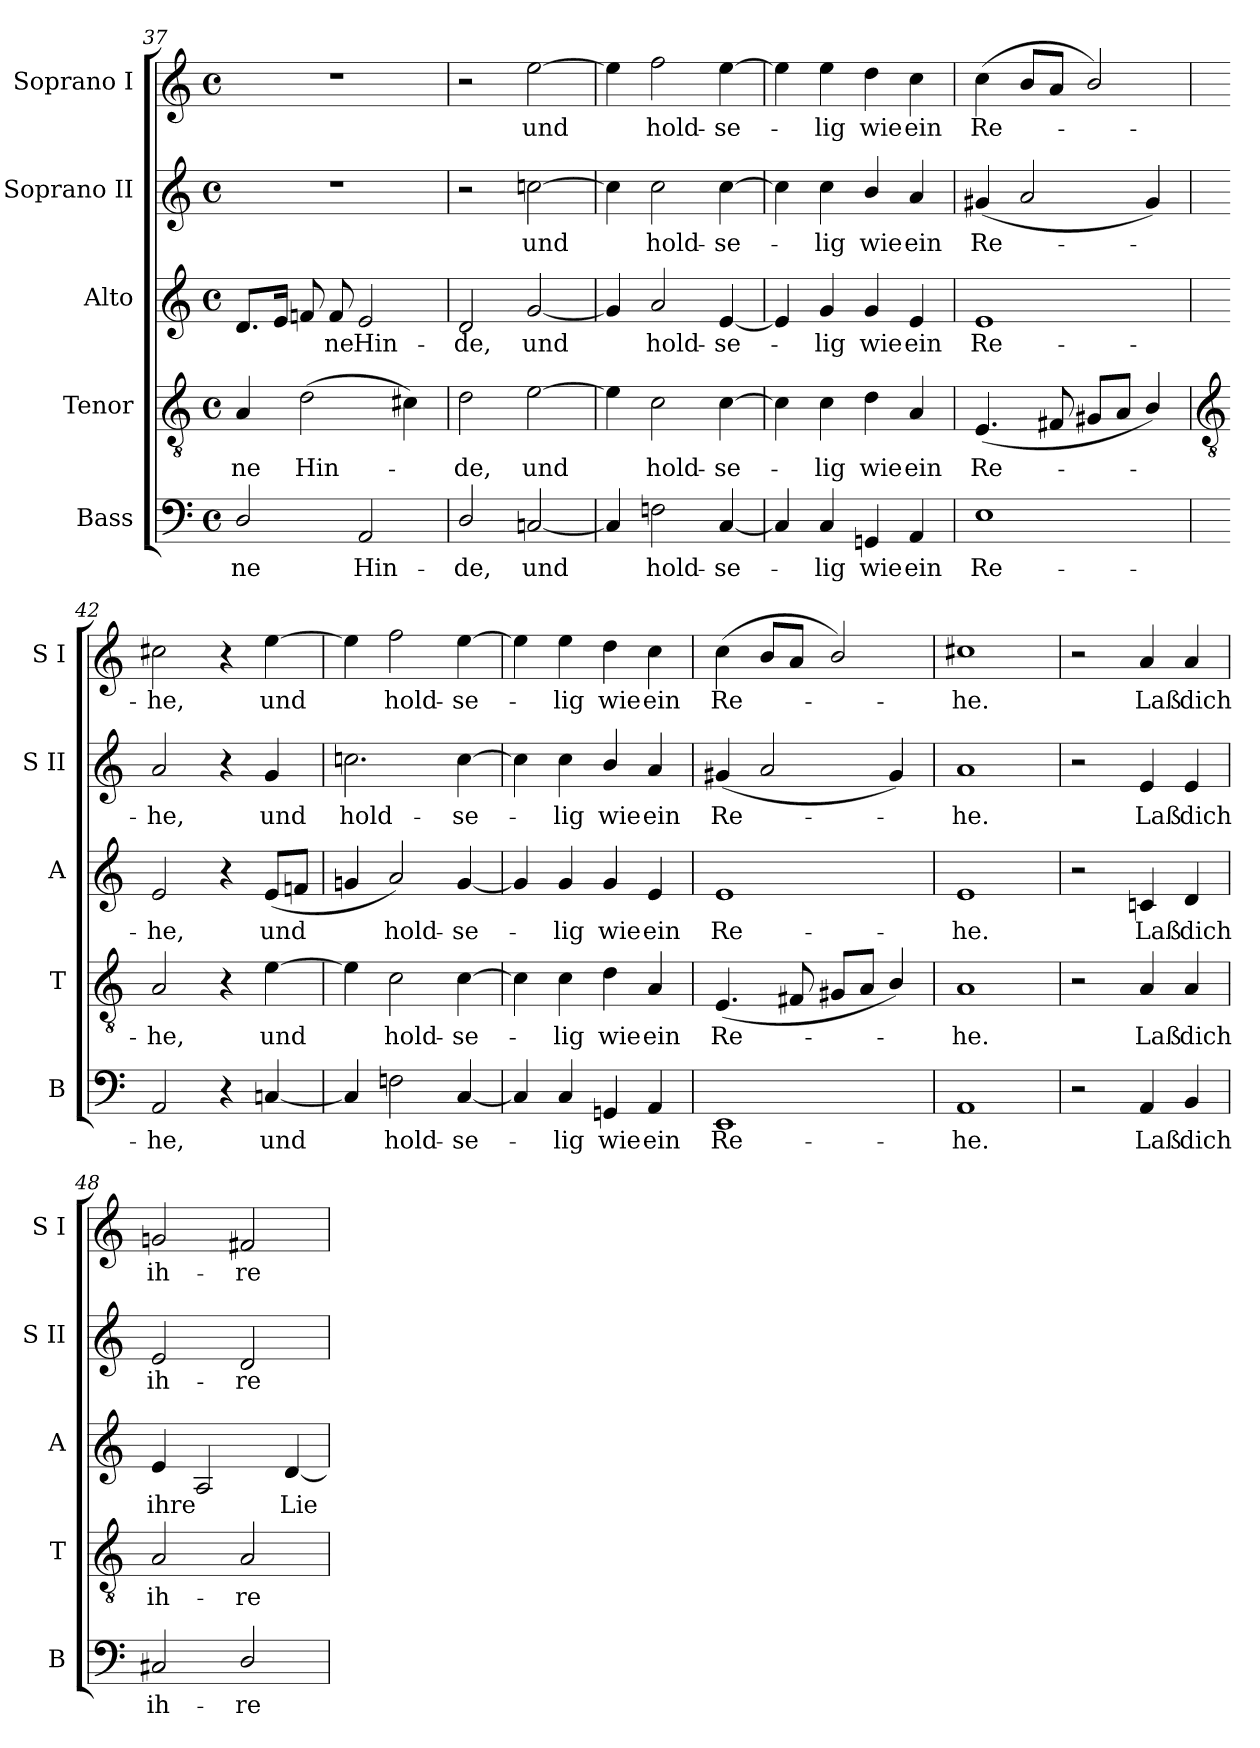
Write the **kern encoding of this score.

**kern	**text	**kern	**text	**kern	**text	**kern	**text	**kern	**text
*part5	*part5	*part4	*part4	*part3	*part3	*part2	*part2	*part1	*part1
*staff5	*staff5	*staff4	*staff4	*staff3	*staff3	*staff2	*staff2	*staff1	*staff1
*I"Bass	*	*I"Tenor	*	*I"Alto	*	*I"Soprano II	*	*I"Soprano I	*
*I'B	*	*I'T	*	*I'A	*	*I'S II	*	*I'S I	*
*clefF4	*	*clefGv2	*	*clefG2	*	*clefG2	*	*clefG2	*
*k[]	*	*k[]	*	*k[]	*	*k[]	*	*k[]	*
*C:	*	*C:	*	*C:	*	*C:	*	*C:	*
*M4/4	*	*M4/4	*	*M4/4	*	*M4/4	*	*M4/4	*
*met(c)	*	*met(c)	*	*met(c)	*	*met(c)	*	*met(c)	*
=37	=37	=37	=37	=37	=37	=37	=37	=37	=37
!	!LO:LY:b	!	!LO:LY:b	!	!	!	!	!	!
2D/	-ne	4A	ne	8.dL	.	1r	.	1r	.
.	.	.	.	16eJ	.	.	.	.	.
!	!	!	!LO:LY:b	!	!	!	!	!	!
.	.	(>2d	Hin-	8fn	.	.	.	.	.
!	!	!	!	!	!LO:LY:b	!	!	!	!
.	.	.	.	8f	ne	.	.	.	.
!	!LO:LY:b	!	!	!	!LO:LY:b	!	!	!	!
2AA	Hin-	.	.	2e	Hin-	.	.	.	.
.	.	4c#X)	.	.	.	.	.	.	.
=38	=38	=38	=38	=38	=38	=38	=38	=38	=38
!	!LO:LY:b	!	!LO:LY:b	!	!LO:LY:b	!	!	!	!
2D/	-de,	2d	de,	2d	-de,	2r	.	2r	.
!	!LO:LY:b	!	!LO:LY:b	!	!LO:LY:b	!	!LO:LY:b	!	!LO:LY:b
[2Cn	und	[2e	und	[2g	und	[2ccn	und	[2ee	und
=39	=39	=39	=39	=39	=39	=39	=39	=39	=39
4C]	.	4e]	.	4g]	.	4cc]	.	4ee]	.
!	!LO:LY:b	!	!LO:LY:b	!	!LO:LY:b	!	!LO:LY:b	!	!LO:LY:b
2Fn	hold-	2c	hold-	2a	hold-	2cc	hold-	2ff	hold-
!	!LO:LY:b	!	!LO:LY:b	!	!LO:LY:b	!	!LO:LY:b	!	!LO:LY:b
[4C	-se-	[4c	-se-	[4e	-se-	[4cc	-se-	[4ee	-se-
=40	=40	=40	=40	=40	=40	=40	=40	=40	=40
4C]	.	4c]	.	4e]	.	4cc]	.	4ee]	.
!	!LO:LY:b	!	!LO:LY:b	!	!LO:LY:b	!	!LO:LY:b	!	!LO:LY:b
4C	lig	4c	lig	4g	lig	4cc	lig	4ee	lig
!	!LO:LY:b	!	!LO:LY:b	!	!LO:LY:b	!	!LO:LY:b	!	!LO:LY:b
4GGn	wie	4d	wie	4g	wie	4b/	wie	4dd	wie
!	!LO:LY:b	!	!LO:LY:b	!	!LO:LY:b	!	!LO:LY:b	!	!LO:LY:b
4AA	ein	4A	ein	4e	ein	4a	ein	4cc	ein
=41	=41	=41	=41	=41	=41	=41	=41	=41	=41
!	!LO:LY:b	!	!LO:LY:b	!	!LO:LY:b	!	!LO:LY:b	!	!LO:LY:b
1E	Re-	(<4.E	Re-	1e	Re-	(<4g#X	Re-	(<4cc	Re-
.	.	.	.	.	.	2a	.	8bL	.
.	.	8F#X	.	.	.	.	.	8aJ	.
.	.	8G#XL	.	.	.	.	.	2b/)	.
.	.	8AJ	.	.	.	.	.	.	.
.	.	4B/)	.	.	.	4g#)	.	.	.
!!LO:LB:g=z
=42	=42	=42	=42	=42	=42	=42	=42	=42	=42
*	*	*clefGv2	*	*	*	*	*	*	*
!	!LO:LY:b	!	!LO:LY:b	!	!LO:LY:b	!	!LO:LY:b	!	!LO:LY:b
2AA	-he,	2A	he,	2e	-he,	2a	he,	2cc#X	he,
4r	.	4r	.	4r	.	4r	.	4r	.
!	!LO:LY:b	!	!LO:LY:b	!	!LO:LY:b	!	!LO:LY:b	!	!LO:LY:b
[4Cn	und	[4e	und	(<8eL	und	4g	und	[4ee	und
.	.	.	.	8fnJ	.	.	.	.	.
=43	=43	=43	=43	=43	=43	=43	=43	=43	=43
!	!	!	!	!	!	!	!LO:LY:b	!	!
4C]	.	4e]	.	4gn	.	2.ccn	hold-	4ee]	.
!	!LO:LY:b	!	!LO:LY:b	!	!LO:LY:b	!	!	!	!LO:LY:b
2Fn	hold-	2c	hold-	2a)	hold-	.	.	2ff	hold-
!	!LO:LY:b	!	!LO:LY:b	!	!LO:LY:b	!	!LO:LY:b	!	!LO:LY:b
[4C	-se-	[4c	-se-	[4g	-se-	[4cc	-se-	[4ee	-se-
=44	=44	=44	=44	=44	=44	=44	=44	=44	=44
4C]	.	4c]	.	4g]	.	4cc]	.	4ee]	.
!	!LO:LY:b	!	!LO:LY:b	!	!LO:LY:b	!	!LO:LY:b	!	!LO:LY:b
4C	lig	4c	lig	4g	lig	4cc	lig	4ee	lig
!	!LO:LY:b	!	!LO:LY:b	!	!LO:LY:b	!	!LO:LY:b	!	!LO:LY:b
4GGn	wie	4d	wie	4g	wie	4b/	wie	4dd	wie
!	!LO:LY:b	!	!LO:LY:b	!	!LO:LY:b	!	!LO:LY:b	!	!LO:LY:b
4AA	ein	4A	ein	4e	ein	4a	ein	4cc	ein
=45	=45	=45	=45	=45	=45	=45	=45	=45	=45
!	!LO:LY:b	!	!LO:LY:b	!	!LO:LY:b	!	!LO:LY:b	!	!LO:LY:b
1EE	Re-	(<4.E	Re-	1e	Re-	(<4g#X	Re-	(<4cc	Re-
.	.	.	.	.	.	2a	.	8bL	.
.	.	8F#X	.	.	.	.	.	8aJ	.
.	.	8G#XL	.	.	.	.	.	2b/)	.
.	.	8AJ	.	.	.	.	.	.	.
.	.	4B/)	.	.	.	4g#)	.	.	.
=46	=46	=46	=46	=46	=46	=46	=46	=46	=46
!	!LO:LY:b	!	!LO:LY:b	!	!LO:LY:b	!	!LO:LY:b	!	!LO:LY:b
1AA	-he.	1A	he.	1e	-he.	1a	he.	1cc#X	he.
=47	=47	=47	=47	=47	=47	=47	=47	=47	=47
2r	.	2r	.	2r	.	2r	.	2r	.
!	!LO:LY:b	!	!LO:LY:b	!	!LO:LY:b	!	!LO:LY:b	!	!LO:LY:b
4AA	Laß	4A	Laß	4cn	Laß	4e	Laß	4a	Laß
!	!LO:LY:b	!	!LO:LY:b	!	!LO:LY:b	!	!LO:LY:b	!	!LO:LY:b
4BB	dich	4A	dich	4d	dich	4e	dich	4a	dich
=48	=48	=48	=48	=48	=48	=48	=48	=48	=48
!	!LO:LY:b	!	!LO:LY:b	!	!LO:LY:b	!	!LO:LY:b	!	!LO:LY:b
2C#X	ih-	2A	ih-	4e	ihre	2e	ih-	2gn	ih-
.	.	.	.	2A	.	.	.	.	.
!	!LO:LY:b	!	!LO:LY:b	!	!	!	!LO:LY:b	!	!LO:LY:b
2D/	-re	2A	-re	.	.	2d	-re	2f#X	-re
!	!	!	!	!	!LO:LY:b	!	!	!	!
.	.	.	.	[4d	Lie-	.	.	.	.
=	=	=	=	=	=	=	=	=	=
*-	*-	*-	*-	*-	*-	*-	*-	*-	*-
